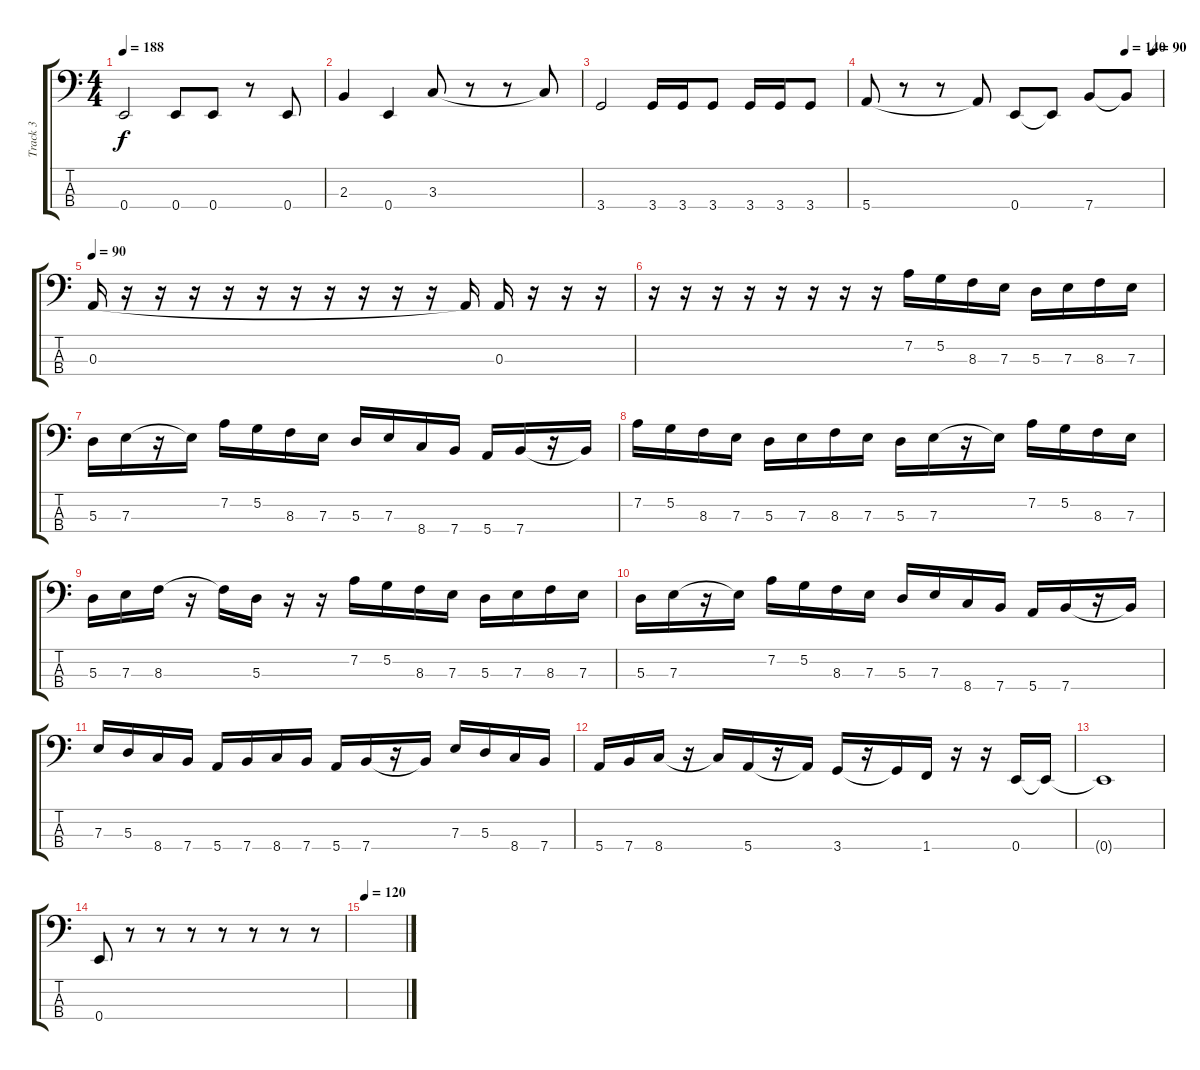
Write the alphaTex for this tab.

\track ("Track 3" "Track 3") {instrument electricbassfinger}
\staff {score tabs}
\tuning (G2 D2 A1 E1) {hide}
\ts (4 4)
\tempo 188
\clef f4
\ks c
0.4.2{dy f} 0.4.8 0.4.8 r.8 0.4.8 |
2.3.4 0.4.4 3.3.8 r.8 r.8 3.3{t}.8 |
3.4.2 3.4.16 3.4.16 3.4.8 3.4.16 3.4.16 3.4.8 |
\tempo (140 0.875)
\tempo (90 0.96875)
5.4.8 r.8 r.8 5.4{t}.8 0.4.8 0.4{t}.8 7.4.8 7.4{t}.8 |
\tempo 90
0.3.16 r.16 r.16 r.16 r.16 r.16 r.16 r.16 r.16 r.16 r.16 0.3{t}.16 0.3.16 r.16 r.16 r.16 |
r.16 r.16 r.16 r.16 r.16 r.16 r.16 r.16 7.2.16 5.2.16 8.3.16 7.3.16 5.3.16 7.3.16 8.3.16 7.3.16 |
5.3.16 7.3.16 r.16 7.3{t}.16 7.2.16 5.2.16 8.3.16 7.3.16 5.3.16 7.3.16 8.4.16 7.4.16 5.4.16 7.4.16 r.16 7.4{t}.16 |
7.2.16 5.2.16 8.3.16 7.3.16 5.3.16 7.3.16 8.3.16 7.3.16 5.3.16 7.3.16 r.16 7.3{t}.16 7.2.16 5.2.16 8.3.16 7.3.16 |
5.3.16 7.3.16 8.3.16 r.16 8.3{t}.16 5.3.16 r.16 r.16 7.2.16 5.2.16 8.3.16 7.3.16 5.3.16 7.3.16 8.3.16 7.3.16 |
5.3.16 7.3.16 r.16 7.3{t}.16 7.2.16 5.2.16 8.3.16 7.3.16 5.3.16 7.3.16 8.4.16 7.4.16 5.4.16 7.4.16 r.16 7.4{t}.16 |
7.3.16 5.3.16 8.4.16 7.4.16 5.4.16 7.4.16 8.4.16 7.4.16 5.4.16 7.4.16 r.16 7.4{t}.16 7.3.16 5.3.16 8.4.16 7.4.16 |
5.4.16 7.4.16 8.4.16 r.16 8.4{t}.16 5.4.16 r.16 5.4{t}.16 3.4.16 r.16 3.4{t}.16 1.4.16 r.16 r.16 0.4.16 0.4{t}.16 |
0.4{t}.1 |
0.4.8 r.8 r.8 r.8 r.8 r.8 r.8 r.8 |
\tempo 120
